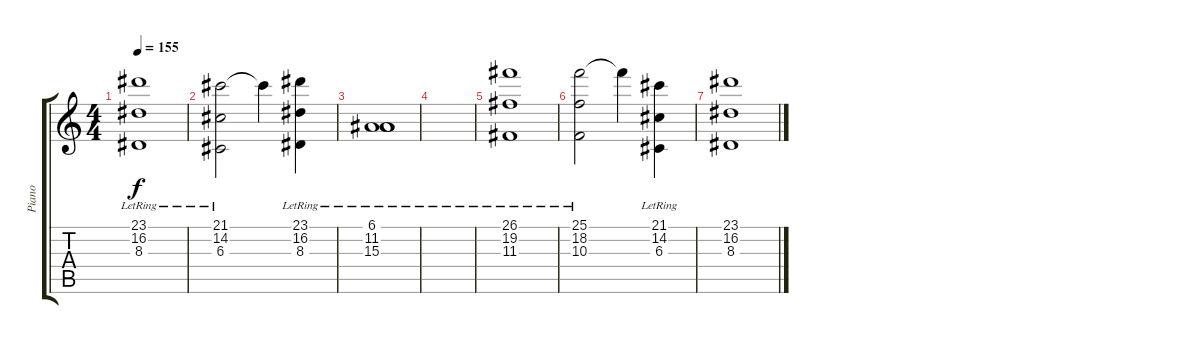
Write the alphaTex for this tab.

\track ("Piano" "Piano") {instrument acousticgrandpiano}
\staff {score tabs}
\tuning (E4 B3 G3 D3 A2 E2) {hide}
\ts (4 4)
\tempo 155
\clef g2
\ks c
(23.1 16.2{lr} 8.3).1{dy f} |
(21.1 14.2{lr} 6.3).2 21.1{t}.4 (23.1 16.2{lr} 8.3).4 |
(6.1 11.2{lr} 15.3).1 |
|
(26.1 19.2{lr} 11.3).1 |
(25.1 18.2{lr} 10.3).2 25.1{t}.4 (21.1 14.2{lr} 6.3).4 |
(23.1 16.2 8.3).1
